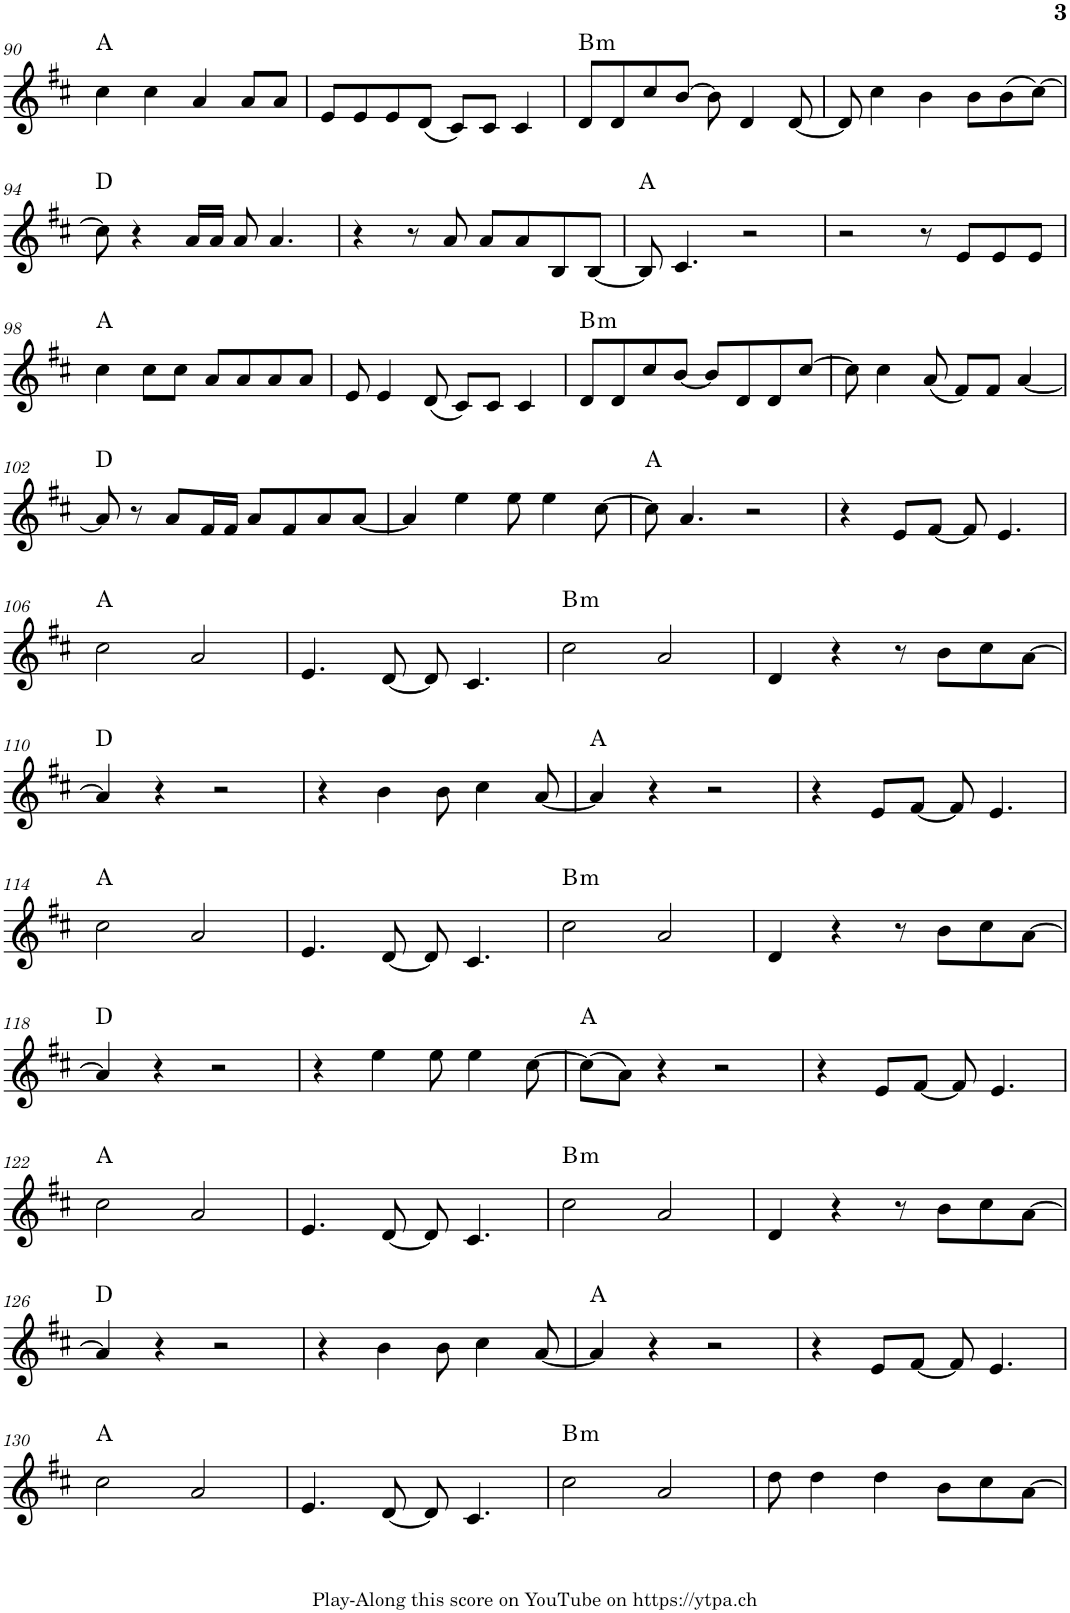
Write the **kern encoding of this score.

**kern	**harte
*part1	*part1
*staff1	*
*I"Piano	*
*I'Pno.	*
!!LO:PB:g=z
*clefG2	*
*k[f#c#]	*
*M4/4	*
=90	=90
4cc#\	A:maj
4cc#\	.
4a/	.
8a/L	.
8a/J	.
=91	=91
8e/L	.
8e/	.
8e/	.
(8d/J	.
8c#/L)	.
8c#/J	.
4c#/	.
=92	=92
!	!LO:H:kt=m
8d/L	B:min
8d/	.
8cc#/	.
[8b/J	.
8b\]	.
4d/	.
[8d/	.
=93	=93
8d/]	.
4cc#\	.
4b\	.
8b\L	.
(8b\	.
[8cc#\J)	.
!!LO:LB:g=z
=94	=94
8cc#\]	D:maj
4r	.
16a/LL	.
16a/JJ	.
8a/	.
4.a/	.
=95	=95
4r	.
8r	.
8a/	.
8a/L	.
8a/	.
8B/	.
[8B/J	.
=96	=96
8B/]	A:maj
4.c#/	.
2r	.
=97	=97
2r	.
8r	.
8e/L	.
8e/	.
8e/J	.
!!LO:LB:g=z
=98	=98
4cc#\	A:maj
8cc#\L	.
8cc#\J	.
8a/L	.
8a/	.
8a/	.
8a/J	.
=99	=99
8e/	.
4e/	.
(8d/	.
8c#/L)	.
8c#/J	.
4c#/	.
=100	=100
!	!LO:H:kt=m
8d/L	B:min
8d/	.
8cc#/	.
[8b/J	.
8b/L]	.
8d/	.
8d/	.
[8cc#/J	.
=101	=101
8cc#\]	.
4cc#\	.
(8a/	.
8f#/L)	.
8f#/J	.
[4a/	.
!!LO:LB:g=z
=102	=102
8a/]	D:maj
8r	.
8a/L	.
16f#/L	.
16f#/JJ	.
8a/L	.
8f#/	.
8a/	.
[8a/J	.
=103	=103
4a/]	.
4ee\	.
8ee\	.
4ee\	.
[8cc#\	.
=104	=104
8cc#\]	A:maj
4.a/	.
2r	.
=105	=105
4r	.
8e/L	.
[8f#/J	.
8f#/]	.
4.e/	.
!!LO:LB:g=z
=106	=106
2cc#\	A:maj
2a/	.
=107	=107
4.e/	.
[8d/	.
8d/]	.
4.c#/	.
=108	=108
!	!LO:H:kt=m
2cc#\	B:min
2a/	.
=109	=109
4d/	.
4r	.
8r	.
8b\L	.
8cc#\	.
[8a\J	.
!!LO:LB:g=z
=110	=110
4a/]	D:maj
4r	.
2r	.
=111	=111
4r	.
4b\	.
8b\	.
4cc#\	.
[8a/	.
=112	=112
4a/]	A:maj
4r	.
2r	.
=113	=113
4r	.
8e/L	.
[8f#/J	.
8f#/]	.
4.e/	.
!!LO:LB:g=z
=114	=114
2cc#\	A:maj
2a/	.
=115	=115
4.e/	.
[8d/	.
8d/]	.
4.c#/	.
=116	=116
!	!LO:H:kt=m
2cc#\	B:min
2a/	.
=117	=117
4d/	.
4r	.
8r	.
8b\L	.
8cc#\	.
[8a\J	.
!!LO:LB:g=z
=118	=118
4a/]	D:maj
4r	.
2r	.
=119	=119
4r	.
4ee\	.
8ee\	.
4ee\	.
[8cc#\	.
=120	=120
(8cc#\L]	A:maj
8a\J)	.
4r	.
2r	.
=121	=121
4r	.
8e/L	.
[8f#/J	.
8f#/]	.
4.e/	.
!!LO:LB:g=z
=122	=122
2cc#\	A:maj
2a/	.
=123	=123
4.e/	.
[8d/	.
8d/]	.
4.c#/	.
=124	=124
!	!LO:H:kt=m
2cc#\	B:min
2a/	.
=125	=125
4d/	.
4r	.
8r	.
8b\L	.
8cc#\	.
[8a\J	.
!!LO:LB:g=z
=126	=126
4a/]	D:maj
4r	.
2r	.
=127	=127
4r	.
4b\	.
8b\	.
4cc#\	.
[8a/	.
=128	=128
4a/]	A:maj
4r	.
2r	.
=129	=129
4r	.
8e/L	.
[8f#/J	.
8f#/]	.
4.e/	.
!!LO:LB:g=z
=130	=130
2cc#\	A:maj
2a/	.
=131	=131
4.e/	.
[8d/	.
8d/]	.
4.c#/	.
=132	=132
!	!LO:H:kt=m
2cc#\	B:min
2a/	.
=133	=133
8dd\	.
4dd\	.
4dd\	.
8b\L	.
8cc#\	.
[8a\J	.
=	=
*-	*-
